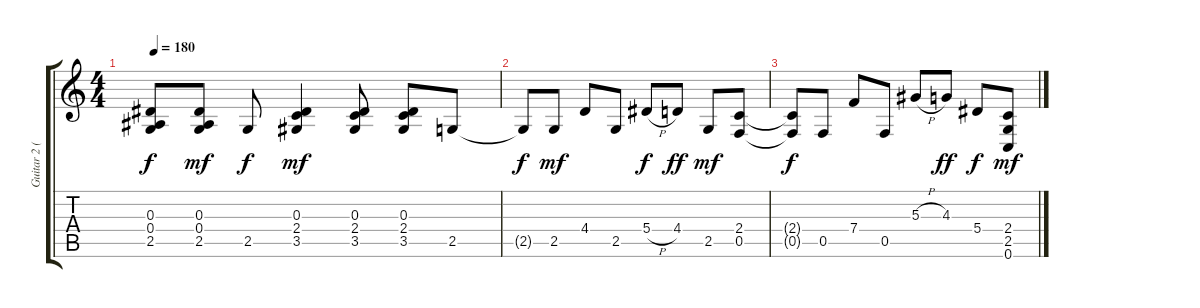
\track ("Guitar 2 (Lead)" "Guitar 2 (") {instrument distortionguitar}
\staff {score tabs}
\tuning (C4 G3 Eb3 Bb2 F2 C2) {hide}
\ts (4 4)
\tempo 180
\clef g2
\ks c
(0.3{t} 0.4{t} 2.5{t}).8{dy f} (0.3 0.4 2.5).8{dy mf} 2.5.8{dy f} (0.3 2.4 3.5).4{dy mf} (0.3 2.4 3.5).8 (0.3 2.4 3.5).8 2.5.8 |
2.5{t}.8{dy f} 2.5.8{dy mf} 4.4.8 2.5.8 5.4{h}.8{dy f} 4.4.8{dy ff} 2.5.8{dy mf} (2.4 0.5).8 |
(2.4{t} 0.5{t}).8{dy f} 0.5.8 7.4.8 0.5.8 5.3{h}.8 4.3.8{dy ff} 5.4.8{dy f} (2.4 2.5 0.6).8{dy mf}
